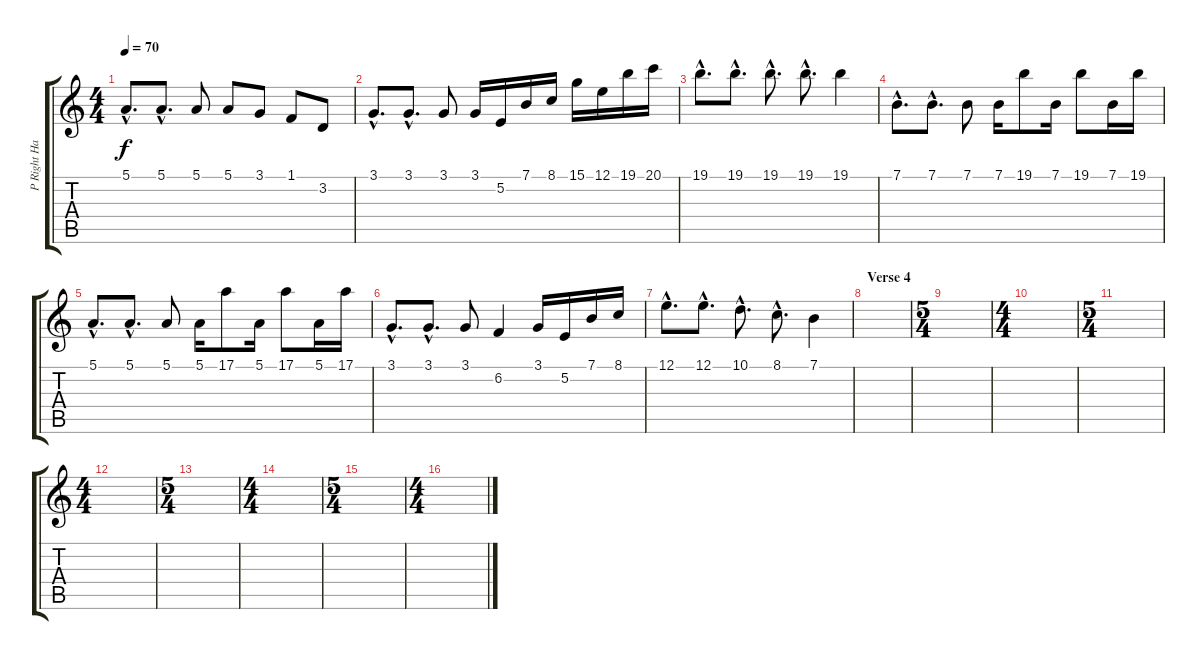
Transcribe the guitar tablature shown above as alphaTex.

\track ("P Right Hand" "P Right Ha") {instrument acousticgrandpiano}
\staff {score tabs}
\tuning (E4 B3 G3 D3 A2 E2) {hide}
\ts (4 4)
\tempo 70
\clef g2
\ks c
5.1{hac}.8{d dy f} 5.1{hac}.8{d} 5.1.8 5.1.8 3.1.8 1.1.8 3.2.8 |
3.1{hac}.8{d} 3.1{hac}.8{d} 3.1.8 3.1.16 5.2.16 7.1.16 8.1.16 15.1.16 12.1.16 19.1.16 20.1.16 |
19.1{hac}.8{d} 19.1{hac}.8{d} 19.1{hac}.8{d} 19.1{hac}.8{d} 19.1.4 |
7.1{hac}.8{d} 7.1{hac}.8{d} 7.1.8 7.1.16 19.1.8 7.1.16 19.1.8 7.1.16 19.1.16 |
5.1{hac}.8{d} 5.1{hac}.8{d} 5.1.8 5.1.16 17.1.8 5.1.16 17.1.8 5.1.16 17.1.16 |
3.1{hac}.8{d} 3.1{hac}.8{d} 3.1.8 6.2.4 3.1.16 5.2.16 7.1.16 8.1.16 |
12.1{hac}.8{d} 12.1{hac}.8{d} 10.1{hac}.8{d} 8.1{hac}.8{d} 7.1.4 |
\section ("" "Verse 4")
|
\ts (5 4)
|
\ts (4 4)
|
\ts (5 4)
|
\ts (4 4)
|
\ts (5 4)
|
\ts (4 4)
|
\ts (5 4)
|
\ts (4 4)
